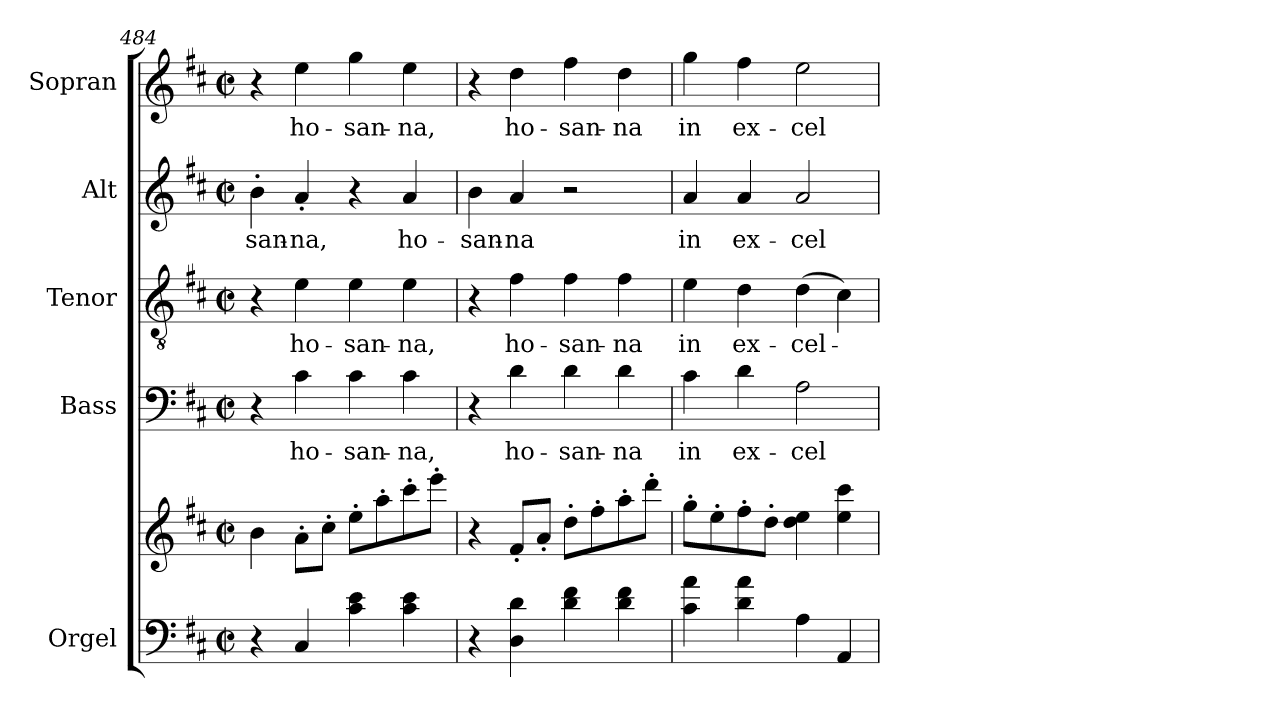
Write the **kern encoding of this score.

**kern	**kern	**kern	**text	**kern	**text	**kern	**text	**kern	**text
*part5	*part5	*part4	*part4	*part3	*part3	*part2	*part2	*part1	*part1
*staff6	*staff5	*staff4	*staff4	*staff3	*staff3	*staff2	*staff2	*staff1	*staff1
*I"Orgel	*	*I"Bass	*	*I"Tenor	*	*I"Alt	*	*I"Sopran	*
*I'Org.	*	*I'B.	*	*I'T.	*	*I'A.	*	*I'S.	*
*clefF4	*clefG2	*clefF4	*	*clefGv2	*	*clefG2	*	*clefG2	*
*k[f#c#]	*k[f#c#]	*k[f#c#]	*	*k[f#c#]	*	*k[f#c#]	*	*k[f#c#]	*
*D:	*D:	*D:	*	*D:	*	*D:	*	*D:	*
*M2/2	*M2/2	*M2/2	*	*M2/2	*	*M2/2	*	*M2/2	*
*met(c|)	*met(c|)	*met(c|)	*	*met(c|)	*	*met(c|)	*	*met(c|)	*
=484	=484	=484	=484	=484	=484	=484	=484	=484	=484
!	!	!	!	!	!	!	!LO:LY:b	!	!
4r	4b\	4r	.	4r	.	4b'>\	-san-	4r	.
!	!	!	!LO:LY:b	!	!LO:LY:b	!	!LO:LY:b	!	!LO:LY:b
4C#/	8a'>\L	4c#\	ho-	4e\	ho-	4a'</	-na,	4ee\	ho-
.	8cc#'>\J	.	.	.	.	.	.	.	.
!	!	!	!LO:LY:b	!	!LO:LY:b	!	!	!	!LO:LY:b
4c#\ 4e\	8ee'>\L	4c#\	-san-	4e\	-san-	4r	.	4gg\	-san-
.	8aa'>\	.	.	.	.	.	.	.	.
!	!	!	!LO:LY:b	!	!LO:LY:b	!	!LO:LY:b	!	!LO:LY:b
4c#\ 4e\	8ccc#'>\	4c#\	-na,	4e\	-na,	4a/	ho-	4ee\	-na,
.	8eee'>\J	.	.	.	.	.	.	.	.
=485	=485	=485	=485	=485	=485	=485	=485	=485	=485
!	!	!	!	!	!	!	!LO:LY:b	!	!
4r	4r	4r	.	4r	.	4b\	-san-	4r	.
!	!	!	!LO:LY:b	!	!LO:LY:b	!	!LO:LY:b	!	!LO:LY:b
4D\ 4d\	8f#'</L	4d\	ho-	4f#\	ho-	4a/	-na	4dd\	ho-
.	8a'</J	.	.	.	.	.	.	.	.
!	!	!	!LO:LY:b	!	!LO:LY:b	!	!	!	!LO:LY:b
4d\ 4f#\	8dd'>\L	4d\	-san-	4f#\	-san-	2r	.	4ff#\	-san-
.	8ff#'>\	.	.	.	.	.	.	.	.
!	!	!	!LO:LY:b	!	!LO:LY:b	!	!	!	!LO:LY:b
4d\ 4f#\	8aa'>\	4d\	-na	4f#\	-na	.	.	4dd\	-na
.	8ddd'>\J	.	.	.	.	.	.	.	.
!!LO:LB:g=z
=486	=486	=486	=486	=486	=486	=486	=486	=486	=486
!	!	!	!LO:LY:b	!	!LO:LY:b	!	!LO:LY:b	!	!LO:LY:b
4c#\ 4a\	8gg'>\L	4c#\	in	4e\	in	4a/	in	4gg\	in
.	8ee'>\	.	.	.	.	.	.	.	.
!	!	!	!LO:LY:b	!	!LO:LY:b	!	!LO:LY:b	!	!LO:LY:b
4d\ 4a\	8ff#'>\	4d\	ex-	4d\	ex-	4a/	ex-	4ff#\	ex-
.	8dd'>\J	.	.	.	.	.	.	.	.
!	!	!	!LO:LY:b	!	!LO:LY:b	!	!LO:LY:b	!	!LO:LY:b
4A\	4dd\ 4ee\	2A\	-cel-	(>4d\	-cel-	2a/	-cel-	2ee\	-cel-
4AA/	4ee\ 4ccc#\	.	.	4c#\)	.	.	.	.	.
=	=	=	=	=	=	=	=	=	=
*-	*-	*-	*-	*-	*-	*-	*-	*-	*-
